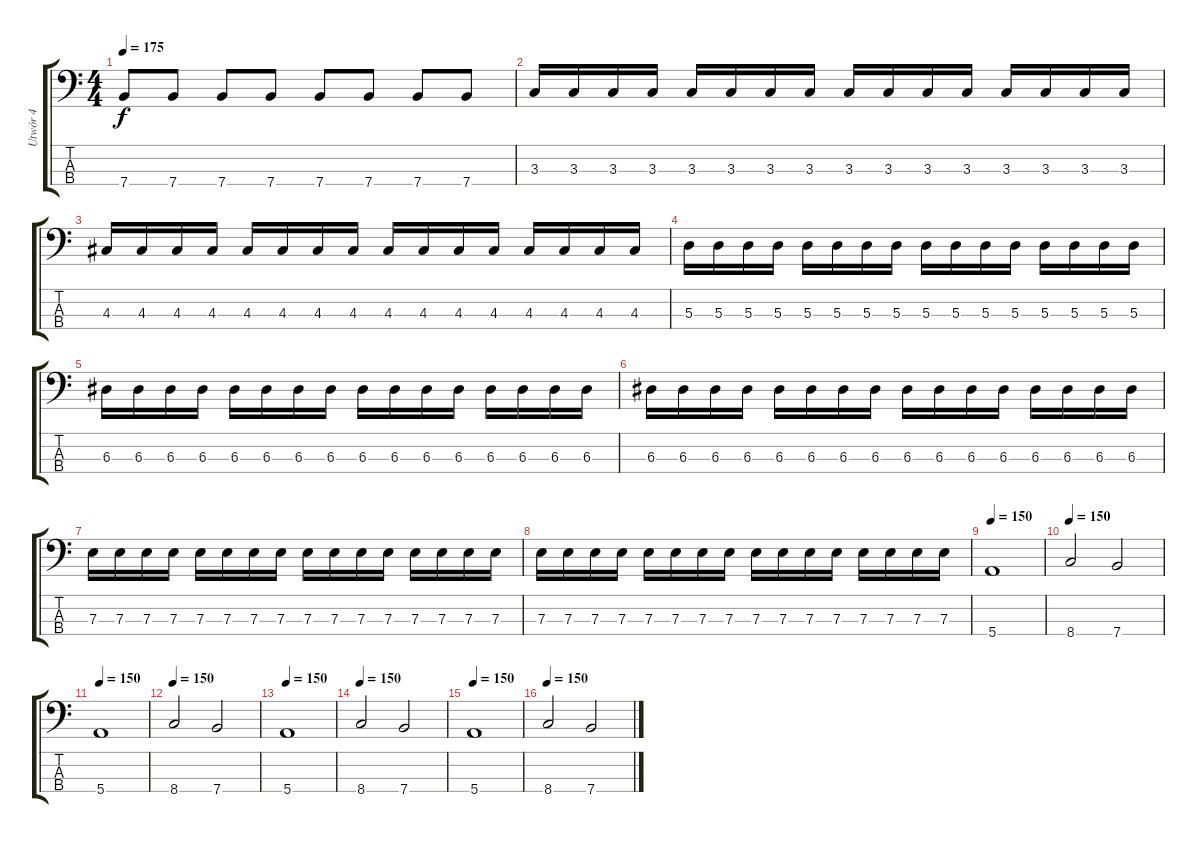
\track ("Utwór 4" "Utwór 4") {instrument electricbassfinger}
\staff {score tabs}
\tuning (G2 D2 A1 E1) {hide}
\ts (4 4)
\tempo 175
\clef f4
\ks c
7.4.8{dy f} 7.4.8 7.4.8 7.4.8 7.4.8 7.4.8 7.4.8 7.4.8 |
3.3.16 3.3.16 3.3.16 3.3.16 3.3.16 3.3.16 3.3.16 3.3.16 3.3.16 3.3.16 3.3.16 3.3.16 3.3.16 3.3.16 3.3.16 3.3.16 |
4.3.16 4.3.16 4.3.16 4.3.16 4.3.16 4.3.16 4.3.16 4.3.16 4.3.16 4.3.16 4.3.16 4.3.16 4.3.16 4.3.16 4.3.16 4.3.16 |
5.3.16 5.3.16 5.3.16 5.3.16 5.3.16 5.3.16 5.3.16 5.3.16 5.3.16 5.3.16 5.3.16 5.3.16 5.3.16 5.3.16 5.3.16 5.3.16 |
6.3.16 6.3.16 6.3.16 6.3.16 6.3.16 6.3.16 6.3.16 6.3.16 6.3.16 6.3.16 6.3.16 6.3.16 6.3.16 6.3.16 6.3.16 6.3.16 |
6.3.16 6.3.16 6.3.16 6.3.16 6.3.16 6.3.16 6.3.16 6.3.16 6.3.16 6.3.16 6.3.16 6.3.16 6.3.16 6.3.16 6.3.16 6.3.16 |
7.3.16 7.3.16 7.3.16 7.3.16 7.3.16 7.3.16 7.3.16 7.3.16 7.3.16 7.3.16 7.3.16 7.3.16 7.3.16 7.3.16 7.3.16 7.3.16 |
7.3.16 7.3.16 7.3.16 7.3.16 7.3.16 7.3.16 7.3.16 7.3.16 7.3.16 7.3.16 7.3.16 7.3.16 7.3.16 7.3.16 7.3.16 7.3.16 |
\tempo 150
5.4.1 |
\tempo 150
8.4.2 7.4.2 |
\tempo 150
5.4.1 |
\tempo 150
8.4.2 7.4.2 |
\tempo 150
5.4.1 |
\tempo 150
8.4.2 7.4.2 |
\tempo 150
5.4.1 |
\tempo 150
8.4.2 7.4.2
